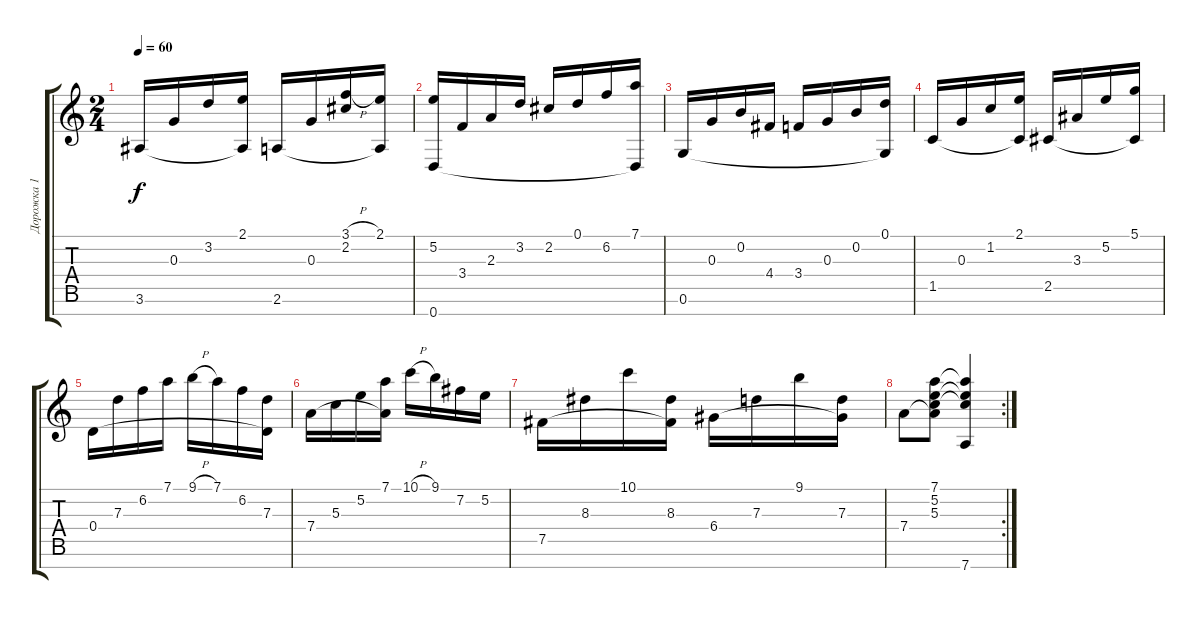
\track ("Дорожка 1" "Дорожка 1") {instrument acousticguitarsteel}
\staff {score tabs}
\tuning (D4 B3 G3 D3 B2 G2 D2) {hide}
\ts (2 4)
\tempo 60
\clef g2
\ks c
3.6.16{dy f} 0.3.16 3.2.16 (2.1 3.6{t}).16 2.6.16 0.3.16 (3.1{h} 2.2).16 (2.1 2.6{t}).16 |
(5.2 0.7).16 3.4.16 2.3.16 3.2.16 2.2.16 0.1.16 6.2.16 (7.1 0.7{t}).16 |
0.6.16 0.3.16 0.2.16 4.4.16 3.4.16 0.3.16 0.2.16 (0.1 0.6{t}).16 |
1.5.16 0.3.16 1.2.16 (2.1 1.5{t}).16 2.5.16 3.3.16 5.2.16 (5.1 2.5{t}).16 |
0.4.16 7.3.16 6.2.16 7.1.16 9.1{h}.16 7.1.16 6.2.16 (7.3 0.4{t}).16 |
7.4.16 5.3.16 5.2.16 (7.1 7.4{t}).16 10.1{h}.16 9.1.16 7.2.16 5.2.16 |
7.5.16 8.3.16 10.1.16 (8.3 7.5{t}).16 6.4.16 7.3.16 9.1.16 (7.3 6.4{t}).16 |
\rc 2
7.4.8 (7.1 5.2 5.3 7.4{t}).8 (7.1{t} 5.2{t} 5.3{t} 7.7).4
